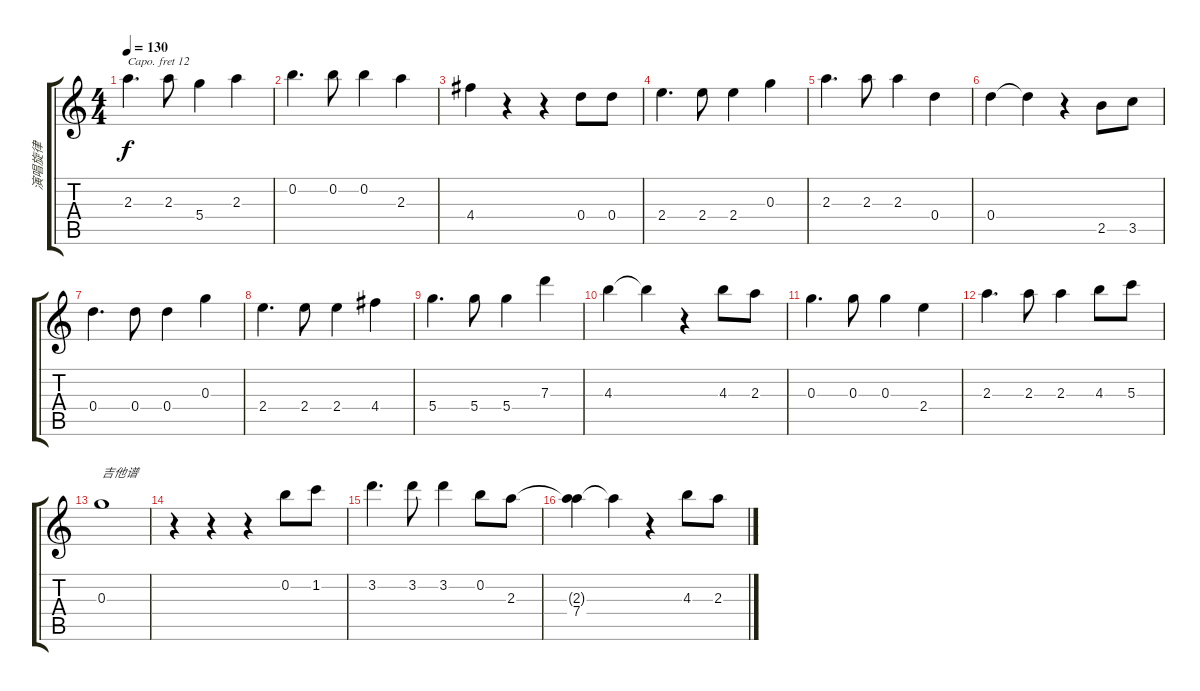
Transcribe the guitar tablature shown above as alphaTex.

\track ("演唱旋律" "演唱旋律") {instrument overdrivenguitar}
\staff {score tabs}
\capo 12
\tuning (E4 B3 G3 D3 A2 D2) {hide}
\ts (4 4)
\tempo 130
\clef g2
\ks c
2.3.4{d dy f} 2.3.8 5.4.4 2.3.4 |
0.2.4{d} 0.2.8 0.2.4 2.3.4 |
4.4.4 r.4 r.4 0.4.8 0.4.8 |
2.4.4{d} 2.4.8 2.4.4 0.3.4 |
2.3.4{d} 2.3.8 2.3.4 0.4.4 |
0.4.4 0.4{t}.4 r.4 2.5.8 3.5.8 |
0.4.4{d} 0.4.8 0.4.4 0.3.4 |
2.4.4{d} 2.4.8 2.4.4 4.4.4 |
5.4.4{d} 5.4.8 5.4.4 7.3.4 |
4.3.4 4.3{t}.4 r.4 4.3.8 2.3.8 |
0.3.4{d} 0.3.8 0.3.4 2.4.4 |
2.3.4{d} 2.3.8 2.3.4 4.3.8 5.3.8 |
0.3.1{txt "吉他谱"} |
r.4 r.4 r.4 0.2.8 1.2.8 |
3.2.4{d} 3.2.8 3.2.4 0.2.8 2.3.8 |
(2.3{t} 7.4).4 7.4{t}.4 r.4 4.3.8 2.3.8
